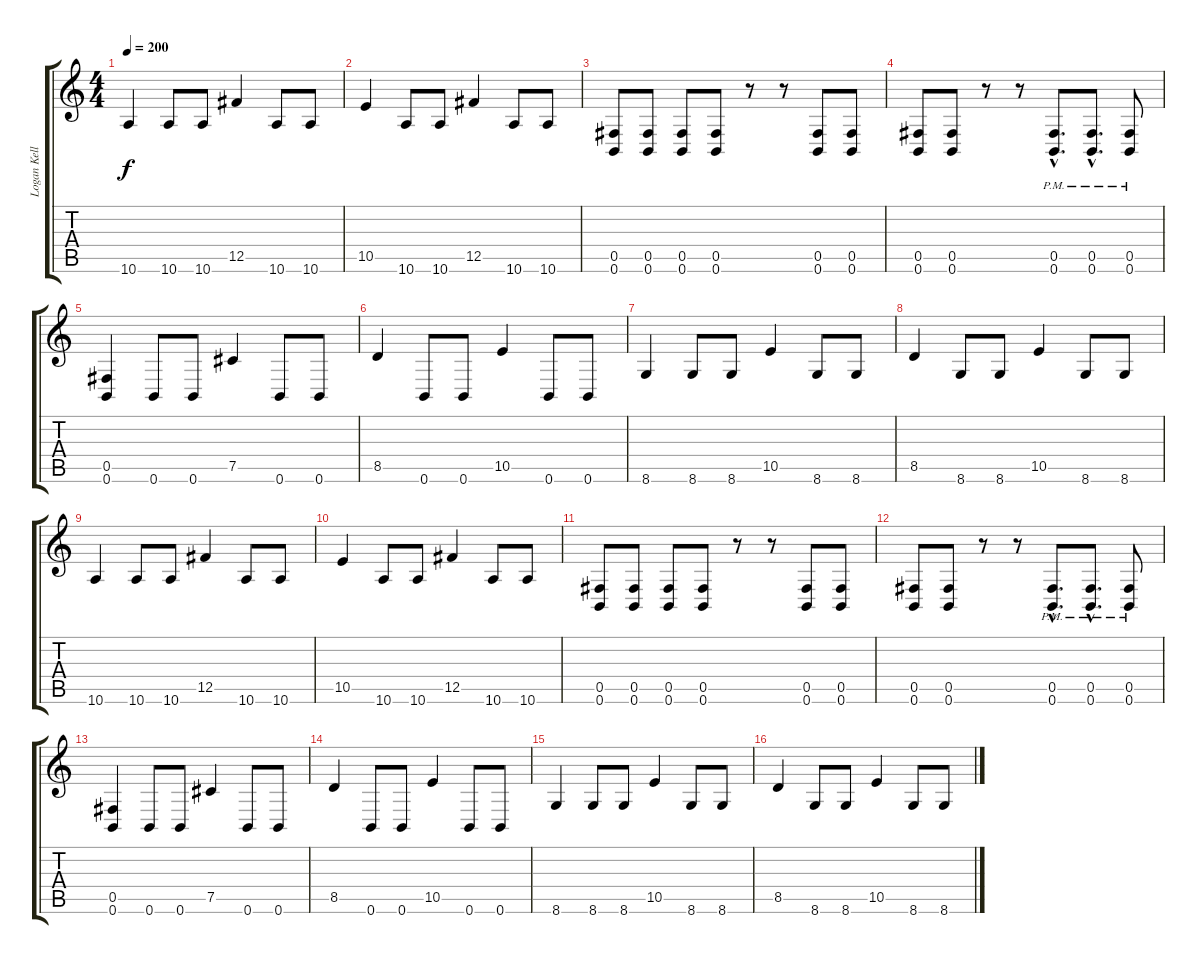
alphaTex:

\track ("Logan Kelly" "Logan Kell") {instrument distortionguitar}
\staff {score tabs}
\tuning (Db4 Ab3 E3 B2 Gb2 B1) {hide}
\ts (4 4)
\tempo 200
\clef g2
\ks c
10.6.4{dy f} 10.6.8 10.6.8 12.5.4 10.6.8 10.6.8 |
10.5.4 10.6.8 10.6.8 12.5.4 10.6.8 10.6.8 |
(0.5 0.6).8 (0.5 0.6).8 (0.5 0.6).8 (0.5 0.6).8 r.8 r.8 (0.5 0.6).8 (0.5 0.6).8 |
(0.5 0.6).8 (0.5 0.6).8 r.8 r.8 (0.5{hac pm} 0.6{hac pm}).8{d} (0.5{hac pm} 0.6{hac pm}).8{d} (0.5{pm} 0.6{pm}).8 |
(0.5 0.6).4 0.6.8 0.6.8 7.5.4 0.6.8 0.6.8 |
8.5.4 0.6.8 0.6.8 10.5.4 0.6.8 0.6.8 |
8.6.4 8.6.8 8.6.8 10.5.4 8.6.8 8.6.8 |
8.5.4 8.6.8 8.6.8 10.5.4 8.6.8 8.6.8 |
10.6.4 10.6.8 10.6.8 12.5.4 10.6.8 10.6.8 |
10.5.4 10.6.8 10.6.8 12.5.4 10.6.8 10.6.8 |
(0.5 0.6).8 (0.5 0.6).8 (0.5 0.6).8 (0.5 0.6).8 r.8 r.8 (0.5 0.6).8 (0.5 0.6).8 |
(0.5 0.6).8 (0.5 0.6).8 r.8 r.8 (0.5{hac pm} 0.6{hac pm}).8{d} (0.5{hac pm} 0.6{hac pm}).8{d} (0.5{pm} 0.6{pm}).8 |
(0.5 0.6).4 0.6.8 0.6.8 7.5.4 0.6.8 0.6.8 |
8.5.4 0.6.8 0.6.8 10.5.4 0.6.8 0.6.8 |
8.6.4 8.6.8 8.6.8 10.5.4 8.6.8 8.6.8 |
8.5.4 8.6.8 8.6.8 10.5.4 8.6.8 8.6.8
